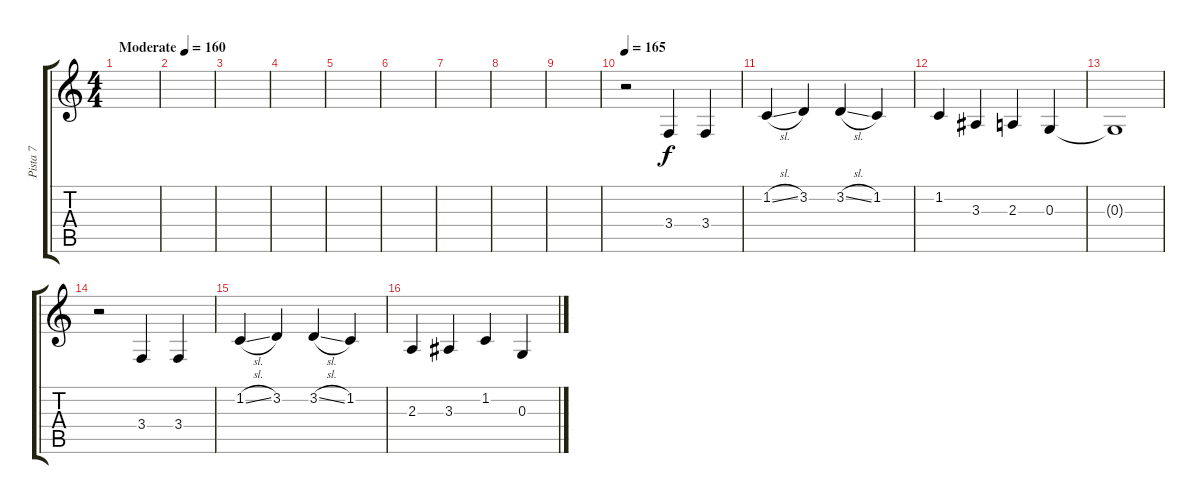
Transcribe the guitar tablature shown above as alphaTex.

\track ("Pista 7" "Pista 7") {instrument electricgrandpiano}
\staff {score tabs}
\tuning (E4 B3 G3 D3 A2 E2) {hide}
\ts (4 4)
\tempo (160 "Moderate")
\tempo 140
\tempo (160 "Moderate")
\clef g2
\ks c
|
|
|
|
|
|
|
|
|
\tempo 165
r.2 3.4.4 3.4.4 |
1.2{sl}.4 3.2.4 3.2{sl}.4 1.2.4 |
1.2.4 3.3.4 2.3.4 0.3.4 |
0.3{t}.1 |
r.2 3.4.4 3.4.4 |
1.2{sl}.4 3.2.4 3.2{sl}.4 1.2.4 |
2.3.4 3.3.4 1.2.4 0.3.4
